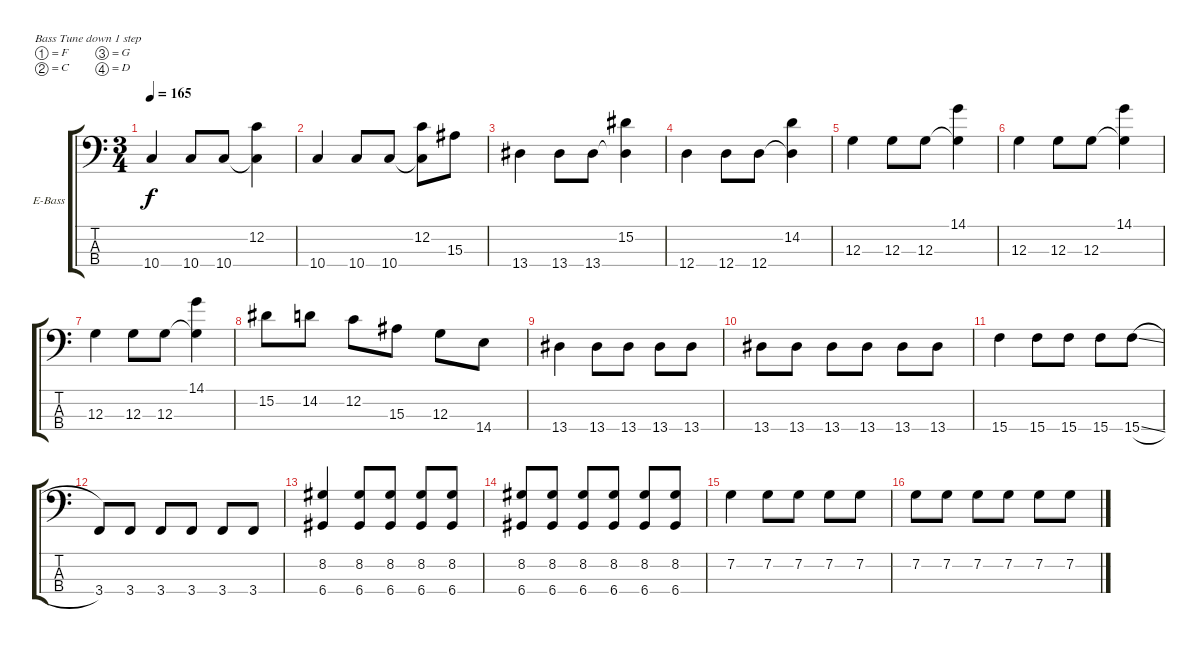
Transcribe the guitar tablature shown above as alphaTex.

\bracketExtendMode groupsimilarinstruments
\firstSystemTrackNameOrientation horizontal
\otherSystemsTrackNameOrientation horizontal
\track ("Kristian - Bass" "E-Bass") {instrument electricbassfinger}
\staff {score tabs}
\tuning (F2 C2 G1 D1)
\ts (3 4)
\tempo 165
\clef f4
\ks c
10.4.4{dy f} 10.4.8 10.4.8 (12.2 10.4{t}).4 |
10.4.4 10.4.8 10.4.8 (12.2 10.4{t}).8 15.3.8 |
13.4.4 13.4.8 13.4.8 (15.2 13.4{t}).4 |
12.4.4 12.4.8 12.4.8 (14.2 12.4{t}).4 |
12.3.4 12.3.8 12.3.8 (14.1 12.3{t}).4 |
12.3.4 12.3.8 12.3.8 (14.1 12.3{t}).4 |
12.3.4 12.3.8 12.3.8 (14.1 12.3{t}).4 |
15.2.8 14.2.8 12.2.8 15.3.8 12.3.8 14.4.8 |
13.4.4 13.4.8 13.4.8 13.4.8 13.4.8 |
13.4.8 13.4.8 13.4.8 13.4.8 13.4.8 13.4.8 |
15.4.4 15.4.8 15.4.8 15.4.8 15.4{sl}.8 |
3.4.8 3.4.8 3.4.8 3.4.8 3.4.8 3.4.8 |
(6.4 8.2).4 (8.2 6.4).8 (8.2 6.4).8 (8.2 6.4).8 (8.2 6.4).8 |
(8.2 6.4).8 (8.2 6.4).8 (8.2 6.4).8 (8.2 6.4).8 (8.2 6.4).8 (8.2 6.4).8 |
7.2.4 7.2.8 7.2.8 7.2.8 7.2.8 |
7.2.8 7.2.8 7.2.8 7.2.8 7.2.8 7.2.8
